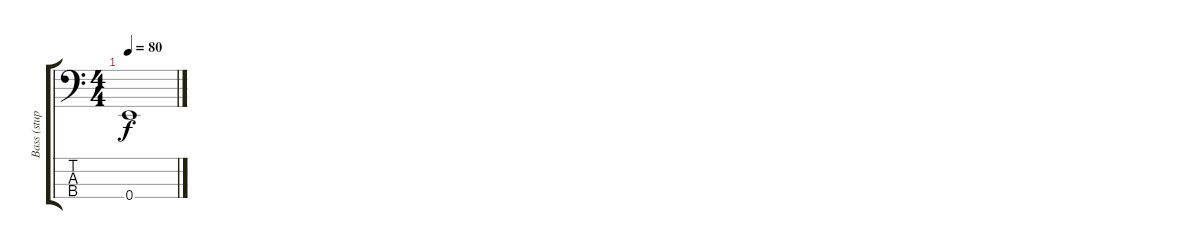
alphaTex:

\track ("Bass (stupid)" "Bass (stup") {instrument electricbassfinger}
\staff {score tabs}
\tuning (G2 D2 A1 E1) {hide}
\ts (4 4)
\tempo 80
\clef f4
\ks c
0.4{t}.1{dy f}
